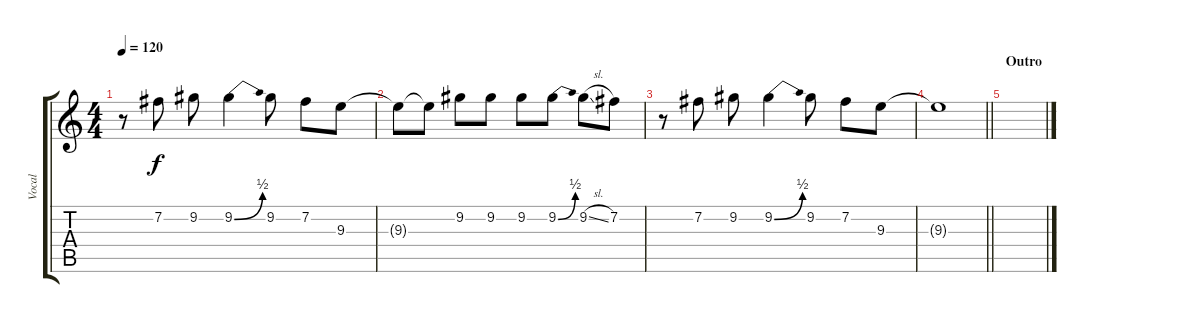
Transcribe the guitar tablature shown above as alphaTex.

\track ("Vocal" "Vocal") {instrument overdrivenguitar}
\staff {score tabs}
\tuning (E4 B3 G3 D3 A2 E2) {hide}
\ts (4 4)
\tempo 120
\clef g2
\ks c
r.8{dy f} 7.2.8 9.2.8 9.2{be (bend 0 0 60 2)}.4 9.2.8 7.2.8 9.3.8 |
9.3{t}.8 9.3{t}.8 9.2.8 9.2.8 9.2.8 9.2{be (bend 0 0 60 2)}.8 9.2{sl}.8 7.2.8 |
r.8 7.2.8 9.2.8 9.2{be (bend 0 0 60 2)}.4 9.2.8 7.2.8 9.3.8 |
\barLineRight lightlight
9.3{t}.1 |
\section ("" "Outro")
